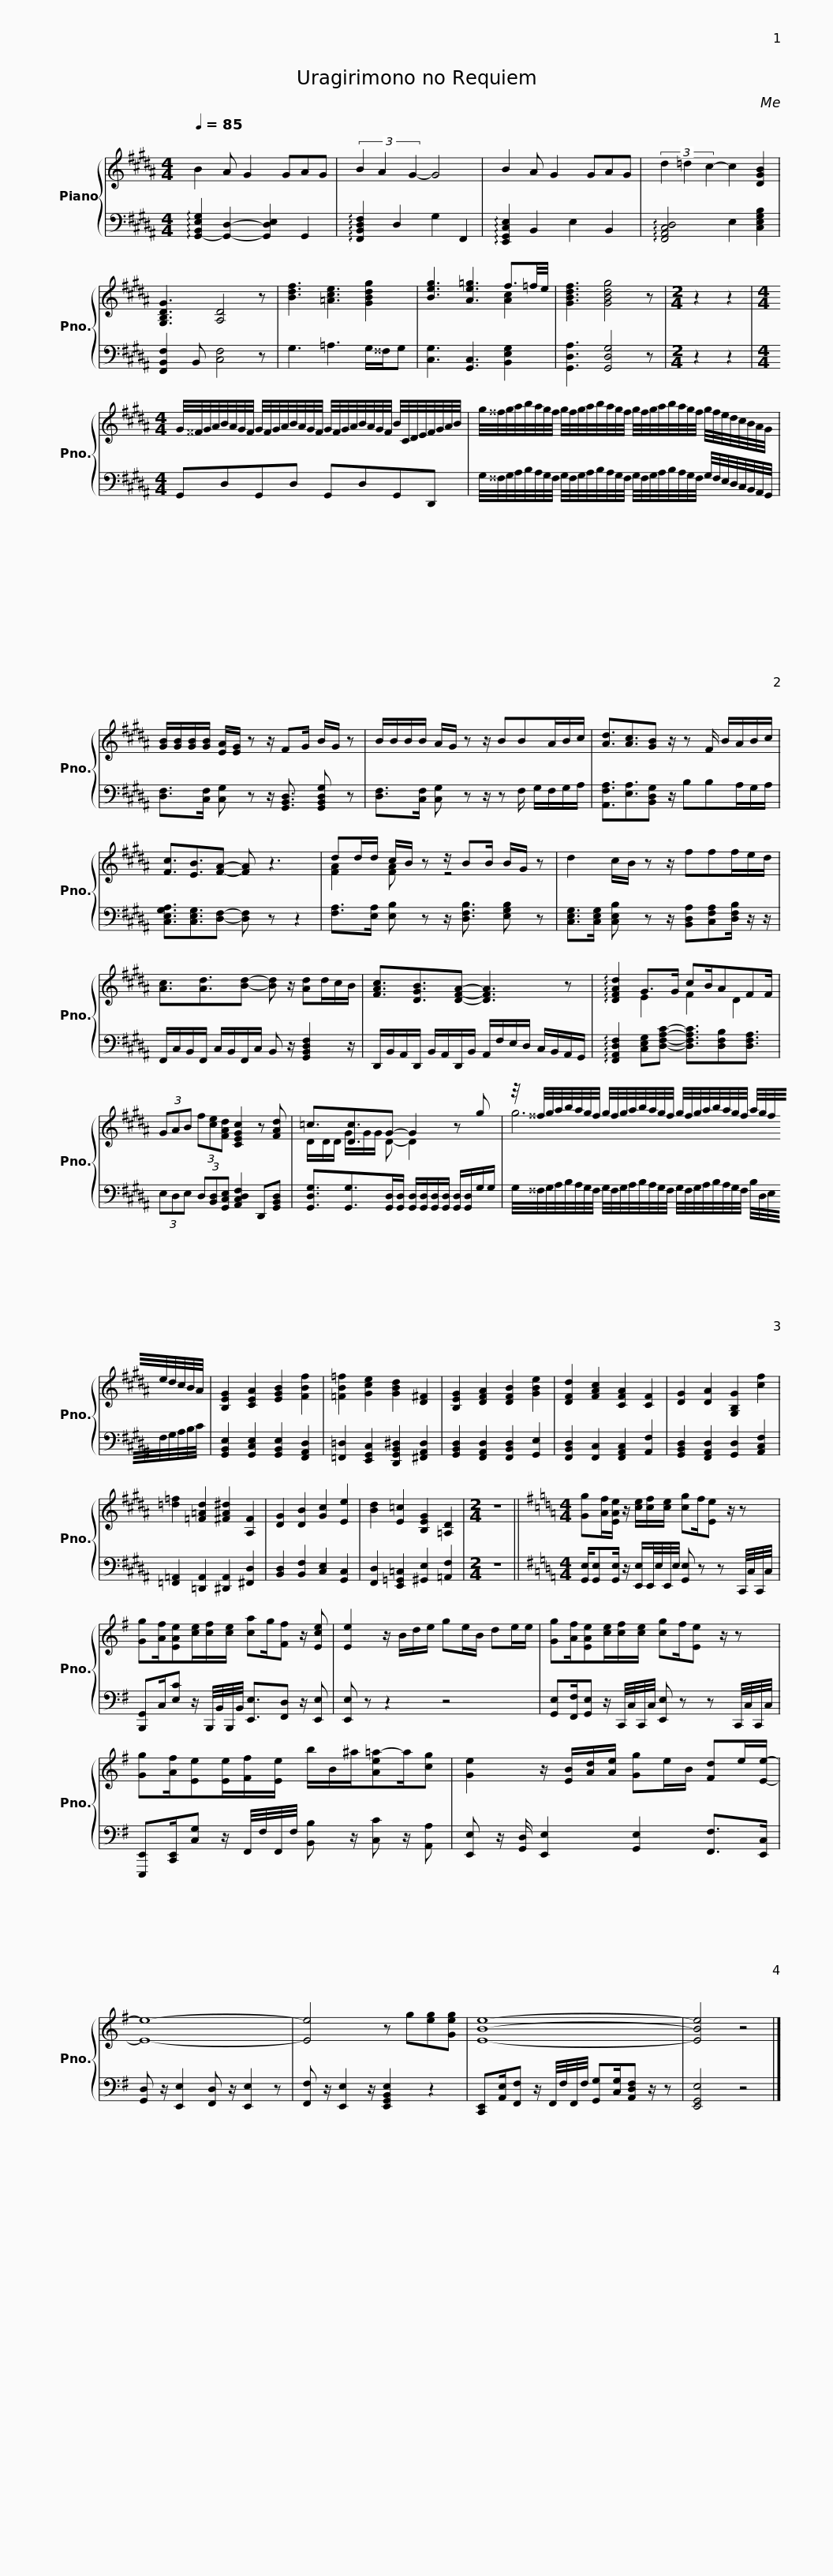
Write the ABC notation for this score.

X:1
%%score { ( 1 3 ) | 2 }
L:1/8
Q:1/4=85
M:4/4
I:linebreak $
K:B
V:1 treble
V:3 treble
V:2 bass
V:1
 B2 A G2 GAG | (3B2 A2 G2- G4 | B2 A G2 GAG | (3d2 =d2 c2- c2 [DGB]2 |$ [G,B,DG]3 [A,D]4 z | %5
 [Bdf]3 [=Ace]3 [GBdg]2 | [Beg]3 [Ae=g]3 f3/2=f/4e/4 | [GBdf]3 [GBdg]4 z |$[M:2/4] z2 z2 |[M:4/4] G/4^^F/4G/4A/4B/4A/4G/4F/4 G/4F/4G/4A/4B/4A/4G/4F/4 G/4F/4G/4A/4B/4A/4G/4F/4 B/4C/4D/4E/4F/4G/4A/4B/4 |$ %10
 g/4^^f/4g/4a/4b/4a/4g/4f/4 g/4f/4g/4a/4b/4a/4g/4f/4 g/4f/4g/4a/4b/4a/4g/4f/4 g/4f/4e/4d/4c/4B/4A/4G/4 | [GB]/[GB]/[GB]/[GB]/ [EA]/[EG]/ z z/ FG/ B/G/ z |$ B/B/B/B/ A/G/ z z/ BBA/B/c/ | [Ad]3/2[Ac]3/2[GB] z/ z F/ B/A/B/c/ | [Fc]3/2[EB]3/2[FA]- [FA] z3 | %15
 dd/d/ c/B/ z z/ BB/ B/G/ z |$ d2 c/B/ z z/ fff/e/d/ | [Ac]3/2[Ad]3/2[Bd]- [Bd] z/ [Ad]d/c/B/ | [FAc]3/2[DGB]3/2[DFA]- [DFA]3 z |$ !arpeggio![DFAd]2 G>G cB/AFF/ |$ %20
 (3GAB (3f[ce][FAd] [CEGc]2 z [FAd] | =c3/2[Dc]3/2G- G2 z g |$ z/4 ^^f/4g/4a/4b/4a/4g/4f/4 g/4f/4g/4a/4b/4a/4g/4f/4 g/4f/4g/4a/4b/4a/4g/4f/4 a/4g/4f/4e/4d/4c/4B/4A/4 | [B,EG]2 [CEA]2 [EGB]2 [FBf]2 |$ [=FB=f]2 [Gce]2 [GBd]2 [D^F]2 | %25
 [B,EG]2 [DFA]2 [DFB]2 [GBe]2 | [DFd]2 [FAc]2 [CFA]2 [CF]2 | [DG]2 [DA]2 [G,B,G]2 [cf]2 |$ [=d=f]2 [=F=Ad]2 [^FA^d]2 [A,F]2 | [DG]2 [DB]2 [Gc]2 [Ee]2 | %30
 [Bd]2 [E=c]2 [B,EG]2 [=A,D]2 |[M:2/4] z4 ||$[K:G][M:4/4] [Gg][Af]/[EAe]/ z/ [ce]/[cf]/[ce]/ [cg]f/[Ee] z/ z | [Gg][Af]/[EAe][ce]/[cf]/[ce]/ [ca]g/[Ff] z/ [Ece] | [Ee]2 z/ B/d/e/ ge/B/ de/e/ |$ %35
 [Gg][Af]/[EAe][ce]/[cf]/[ce]/ [cg]f/[Ee] z/ z |$ [Gg][Af]/[Ee][Ee]/[Ff]/[Ee]/ b/B/^a/[Ae=a-]a/[cg] | [Ge]2 z/ [EB]/[Ad]/[Ae]/ [Gg]e/B/ [Fd]e/[Ee]/- | [Ee]8- | [Ee]4 z g[eg][Geg] |$ %40
 [EBe]8- | [EBe]4 z4 |] %42
V:2
 !arpeggio![G,,-B,,E,G,]2 [G,,D,]2- [G,,D,E,]2 G,,2 | !arpeggio![F,,B,,D,F,]2 D,2 G,2 F,,2 | !arpeggio![E,,G,,C,E,]2 B,,2 E,2 B,,2 | !arpeggio![F,,A,,C,D,]4 E,2 [C,E,G,B,]2 |$ [F,,B,,F,]2 B,, [C,F,]4 z | %5
 G,3 =A,3 G,/^^F,/G, | [C,G,]3 [G,,C,]3 [B,,E,G,]2 | [G,,D,A,]3 [G,,D,G,]4 z |$[M:2/4] z2 z2 |[M:4/4] G,,D,G,,D, G,,D,G,,D,, |$ %10
 G,/4^^F,/4G,/4A,/4B,/4A,/4G,/4F,/4 G,/4F,/4G,/4A,/4B,/4A,/4G,/4F,/4 G,/4F,/4G,/4A,/4B,/4A,/4G,/4F,/4 G,/4F,/4E,/4D,/4C,/4B,,/4A,,/4G,,/4 | [D,F,]>[C,F,] [C,G,] z z/ [G,,B,,D,]3/2 [G,,B,,D,G,] z |$ [D,F,]>[C,F,] [C,G,] z z/ z F,/ G,/F,/G,/A,/ | [A,,F,A,]3/2[E,A,]3/2[B,,D,G,] z/ B,B,A,/G,/A,/ | [C,E,G,A,]3/2[C,E,G,]3/2[D,F,]- [D,F,] z z2 | %15
 [F,A,]>[E,A,] [E,B,] z z/ [D,F,B,]3/2 [E,G,B,] z |$ [C,E,G,]>[C,E,G,] [C,E,B,] z z/ [B,,D,A,][C,F,A,][D,F,B,]/ z/ z/ | F,,/C,/B,,/F,,/ C,/B,,/F,,/C,/ B,, z/ [G,,B,,D,F,]2 z/ | D,,/B,,/A,,/D,,/ B,,/A,,/D,,/B,,/ A,,/F,/E,/D,/ C,/B,,/A,,/G,,/ |$ !arpeggio![F,,A,,D,F,]2 [C,E,G,][D,F,A,C]- [D,F,A,C]3/2[D,F,B,][D,F,A,]3/2 |$ %20
 (3E,D,E, (3D,[B,,D,][G,,C,E,] [A,,C,D,F,]2 D,,[G,,B,,D,] | [G,,D,G,]3/2[G,,G,]>[G,,D,][G,,D,]/ [G,,D,]/[G,,D,]/[G,,D,]/[G,,D,]/ [G,,D,]/[G,,D,]/G,/G,/ |$ G,/4^^F,/4G,/4A,/4B,/4A,/4G,/4F,/4 G,/4F,/4G,/4A,/4B,/4A,/4G,/4F,/4 G,/4F,/4G,/4A,/4B,/4A,/4G,/4F,/4 B,/4D,/4E,/4F,/4G,/4A,/4B,/4C/4 | [G,,B,,E,]2 [G,,C,E,]2 [G,,B,,E,]2 [F,,A,,D,]2 |$ [=F,,=D,]2 [E,,G,,C,]2 [D,,G,,B,,^D,]2 [^F,,A,,D,]2 | %25
 [G,,B,,D,]2 [F,,A,,D,]2 [F,,B,,D,]2 [G,,E,]2 | [F,,B,,D,]2 [F,,C,]2 [F,,A,,C,]2 [A,,F,]2 | [G,,B,,D,]2 [F,,A,,D,]2 [G,,D,]2 [A,,C,F,]2 |$ [=F,,=A,,]2 [=D,,A,,]2 [^D,,A,,]2 [^F,,D,]2 | [B,,D,]2 [B,,F,]2 [C,E,]2 [G,,C,]2 | %30
 [F,,D,]2 [E,,=G,,=C,]2 [^G,,E,]2 [=A,,F,]2 |[M:2/4] z4 ||$[K:G][M:4/4] [G,,E,]/[G,,E,][G,,E,]/ z/ [E,,E,]/E,,/4E,/4E,,/4E,/4 [G,,E,] z z C,,/4C,/4C,,/4C,/4 | [B,,,G,,]C,/[E,C] z/ B,,,/4B,,/4B,,,/4B,,/4 [E,,E,]3/2[F,,D,] z/ [E,,E,] | [E,,E,] z z2 z4 |$ %35
 [G,,E,][F,,F,]/[G,,E,] z/ C,,/4C,/4C,,/4C,/4 [E,,E,] z z C,,/4C,/4C,,/4C,/4 |$ [E,,,E,,][C,,E,,]/[C,G,] z/ F,,/4F,/4F,,/4F,/4 [B,,B,] z/ [C,C] z/ [A,,A,] | [E,,E,] z/ [G,,D,]/ [E,,E,]2 [G,,E,]2 [F,,F,]>[E,,C,] | [G,,D,] z/ [E,,E,]2 [F,,D,] z/ [E,,E,]2 z | [F,,F,] z/ [E,,E,]2 z/ [E,,G,,B,,E,]2 z2 |$ %40
 [C,,E,,][A,,E,]/[F,,F,] z/ F,,/4F,/4F,,/4F,/4 [G,,G,][C,G,]/[A,,D,F,] z/ z | [E,,G,,E,]4 z4 |] %42
V:3
 x8 | x8 | x8 | x8 |$ x8 | %5
 x8 | x6 [Ac]2 | x8 |$[M:2/4] x4 |[M:4/4] x8 |$ %10
 x8 | x8 |$ x8 | x8 | x8 | %15
 [FA]2 [FA] z z4 |$ x8 | x8 | x8 |$ x2 E2 F2 D2 |$ %20
 x8 | D/D/D/ G/G/G/ D- D2 x2 |$ g6 x2 | x8 |$ x8 | %25
 x8 | x8 | x8 |$ x8 | x8 | %30
 x8 |[M:2/4] x4 ||$[K:G][M:4/4] x8 | x8 | x8 |$ %35
 x8 |$ x8 | x8 | x8 | x8 |$ %40
 x8 | x8 |] %42
